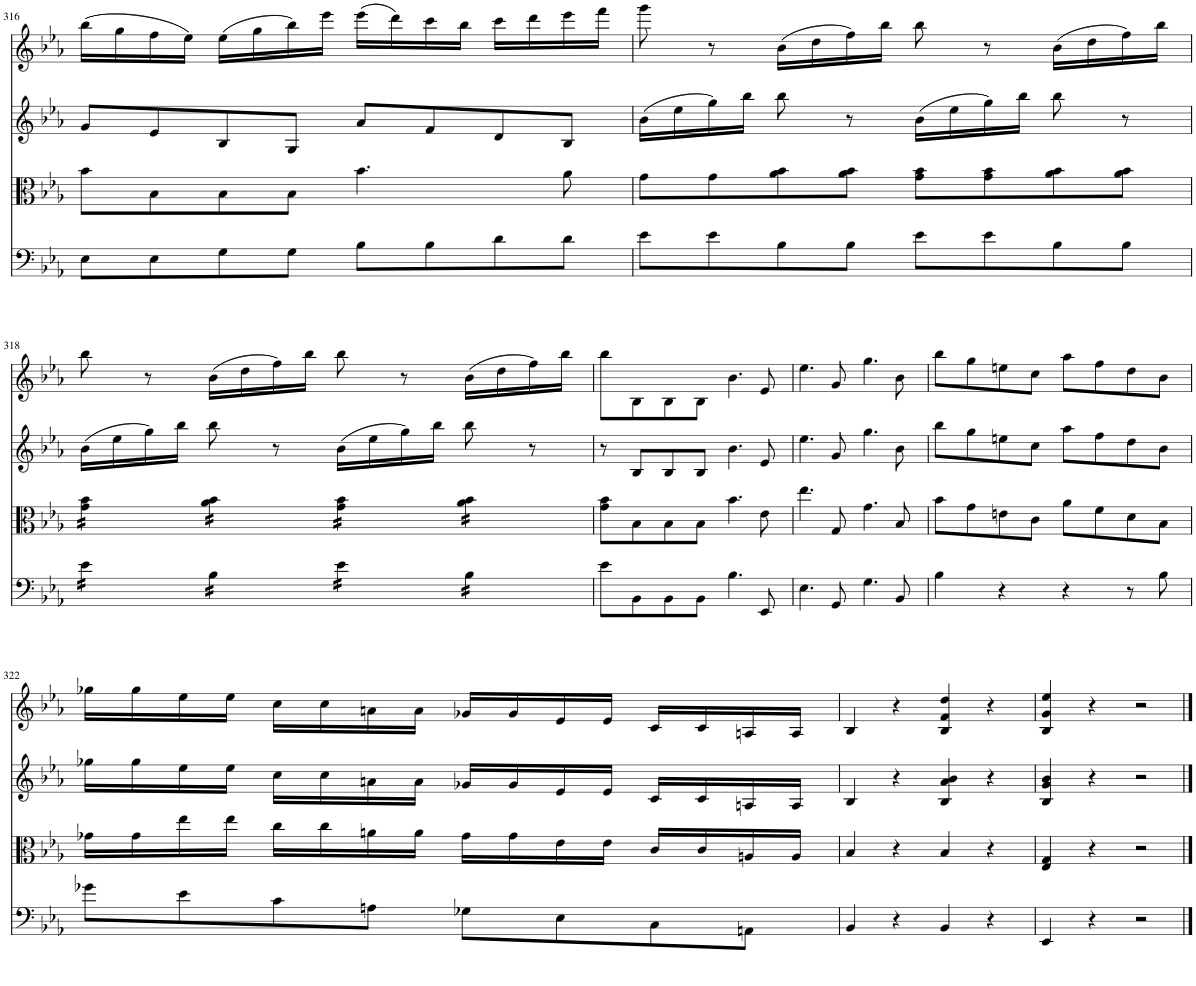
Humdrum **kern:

**kern	**kern	**kern	**kern
*part4	*part3	*part2	*part1
*staff4	*staff3	*staff2	*staff1
*I"Piano	*I"Piano	*I"Piano	*I"Piano
*I'Pno	*I'Pno	*I'Pno	*I'Pno
!!LO:PB:g=z
*clefF4	*clefC3	*clefG2	*clefG2
*k[b-e-a-]	*k[b-e-a-]	*k[b-e-a-]	*k[b-e-a-]
*M4/4	*M4/4	*M4/4	*M4/4
*met(c)	*met(c)	*met(c)	*met(c)
=316	=316	=316	=316
8E-\L	8b-\L	8g/L	(16bb-\LL
.	.	.	16gg\
8E-\	8B-\	8e-/	16ff\
.	.	.	16ee-\JJ)
8G\	8B-\	8B-/	(16ee-\LL
.	.	.	16gg\
8G\J	8B-\J	8G/J	16bb-\)
.	.	.	16eee-\JJ
8B-\L	4.b-\	8a-/L	(16eee-\LL
.	.	.	16ddd\)
8B-\	.	8f/	16ccc\
.	.	.	16bb-\JJ
8d\	.	8d/	16ccc\LL
.	.	.	16ddd\
8d\J	8a-\	8B-/J	16eee-\
.	.	.	16fff\JJ
=317	=317	=317	=317
8e-\L	8g\L	(16b-\LL	8ggg\
.	.	16ee-\	.
8e-\	8g\	16gg\)	8r
.	.	16bb-\JJ	.
8B-\	8a-\ 8b-\	8bb-\	(16b-\LL
.	.	.	16dd\
8B-\J	8a-\ 8b-\J	8r	16ff\)
.	.	.	16bb-\JJ
8e-\L	8g\ 8b-\L	(16b-\LL	8bb-\
.	.	16ee-\	.
8e-\	8g\ 8b-\	16gg\)	8r
.	.	16bb-\JJ	.
8B-\	8a-\ 8b-\	8bb-\	(16b-\LL
.	.	.	16dd\
8B-\J	8a-\ 8b-\J	8r	16ff\)
.	.	.	16bb-\JJ
!!LO:LB:g=z
=318	=318	=318	=318
*tremolo	*	*	*
*	*tremolo	*	*
16e-\LL	16g\ 16b-\LL	(16b-\LL	8bb-\
16e-\	16g\ 16b-\	16ee-\	.
16e-\	16g\ 16b-\	16gg\)	8r
16e-\JJ	16g\ 16b-\JJ	16bb-\JJ	.
16B-\LL	16a-\ 16b-\LL	8bb-\	(16b-\LL
16B-\	16a-\ 16b-\	.	16dd\
16B-\	16a-\ 16b-\	8r	16ff\)
16B-\JJ	16a-\ 16b-\JJ	.	16bb-\JJ
16e-\LL	16g\ 16b-\LL	(16b-\LL	8bb-\
16e-\	16g\ 16b-\	16ee-\	.
16e-\	16g\ 16b-\	16gg\)	8r
16e-\JJ	16g\ 16b-\JJ	16bb-\JJ	.
16B-\LL	16a-\ 16b-\LL	8bb-\	(16b-\LL
16B-\	16a-\ 16b-\	.	16dd\
16B-\	16a-\ 16b-\	8r	16ff\)
16B-\JJ	16a-\ 16b-\JJ	.	16bb-\JJ
*	*Xtremolo	*	*
*Xtremolo	*	*	*
=319	=319	=319	=319
8e-\L	8g\ 8b-\L	8r	8bb-\L
8BB-\	8B-\	8B-/L	8B-\
8BB-\	8B-\	8B-/	8B-\
8BB-\J	8B-\J	8B-/J	8B-\J
4.B-\	4.b-\	4.b-\	4.b-\
8EE-/	8e-\	8e-/	8e-/
=320	=320	=320	=320
4.E-\	4.ee-\	4.ee-\	4.ee-\
8GG/	8G/	8g/	8g/
4.G\	4.g\	4.gg\	4.gg\
8BB-/	8B-/	8b-\	8b-\
=321	=321	=321	=321
4B-\	8b-\L	8bb-\L	8bb-\L
.	8g\	8gg\	8gg\
4r	8en\	8een\	8een\
.	8c\J	8cc\J	8cc\J
4r	8a-\L	8aa-\L	8aa-\L
.	8f\	8ff\	8ff\
8r	8d\	8dd\	8dd\
8B-\	8B-\J	8b-\J	8b-\J
!!LO:LB:g=z
=322	=322	=322	=322
8g-X\L	16g-X\LL	16gg-X\LL	16gg-X\LL
.	16g-\	16gg-\	16gg-\
8e-\	16ee-\	16ee-\	16ee-\
.	16ee-\JJ	16ee-\JJ	16ee-\JJ
8c\	16cc\LL	16cc\LL	16cc\LL
.	16cc\	16cc\	16cc\
8An\J	16an\	16an\	16an\
.	16a\JJ	16a\JJ	16a\JJ
8G-X\L	16g-\LL	16g-X/LL	16g-X/LL
.	16g-\	16g-/	16g-/
8E-\	16e-\	16e-/	16e-/
.	16e-\JJ	16e-/JJ	16e-/JJ
8C\	16c/LL	16c/LL	16c/LL
.	16c/	16c/	16c/
8AAn\J	16An/	16An/	16An/
.	16A/JJ	16A/JJ	16A/JJ
=323	=323	=323	=323
4BB-/	4B-/	4B-/	4B-/
4r	4r	4r	4r
4BB-/	4B-/	4B-/ 4a-/ 4b-/	4B-/ 4f/ 4dd/
4r	4r	4r	4r
=324	=324	=324	=324
4EE-/	4E-/ 4G/	4B-/ 4g/ 4b-/	4B-/ 4g/ 4ee-/
4r	4r	4r	4r
2r	2r	2r	2r
==	==	==	==
*-	*-	*-	*-
